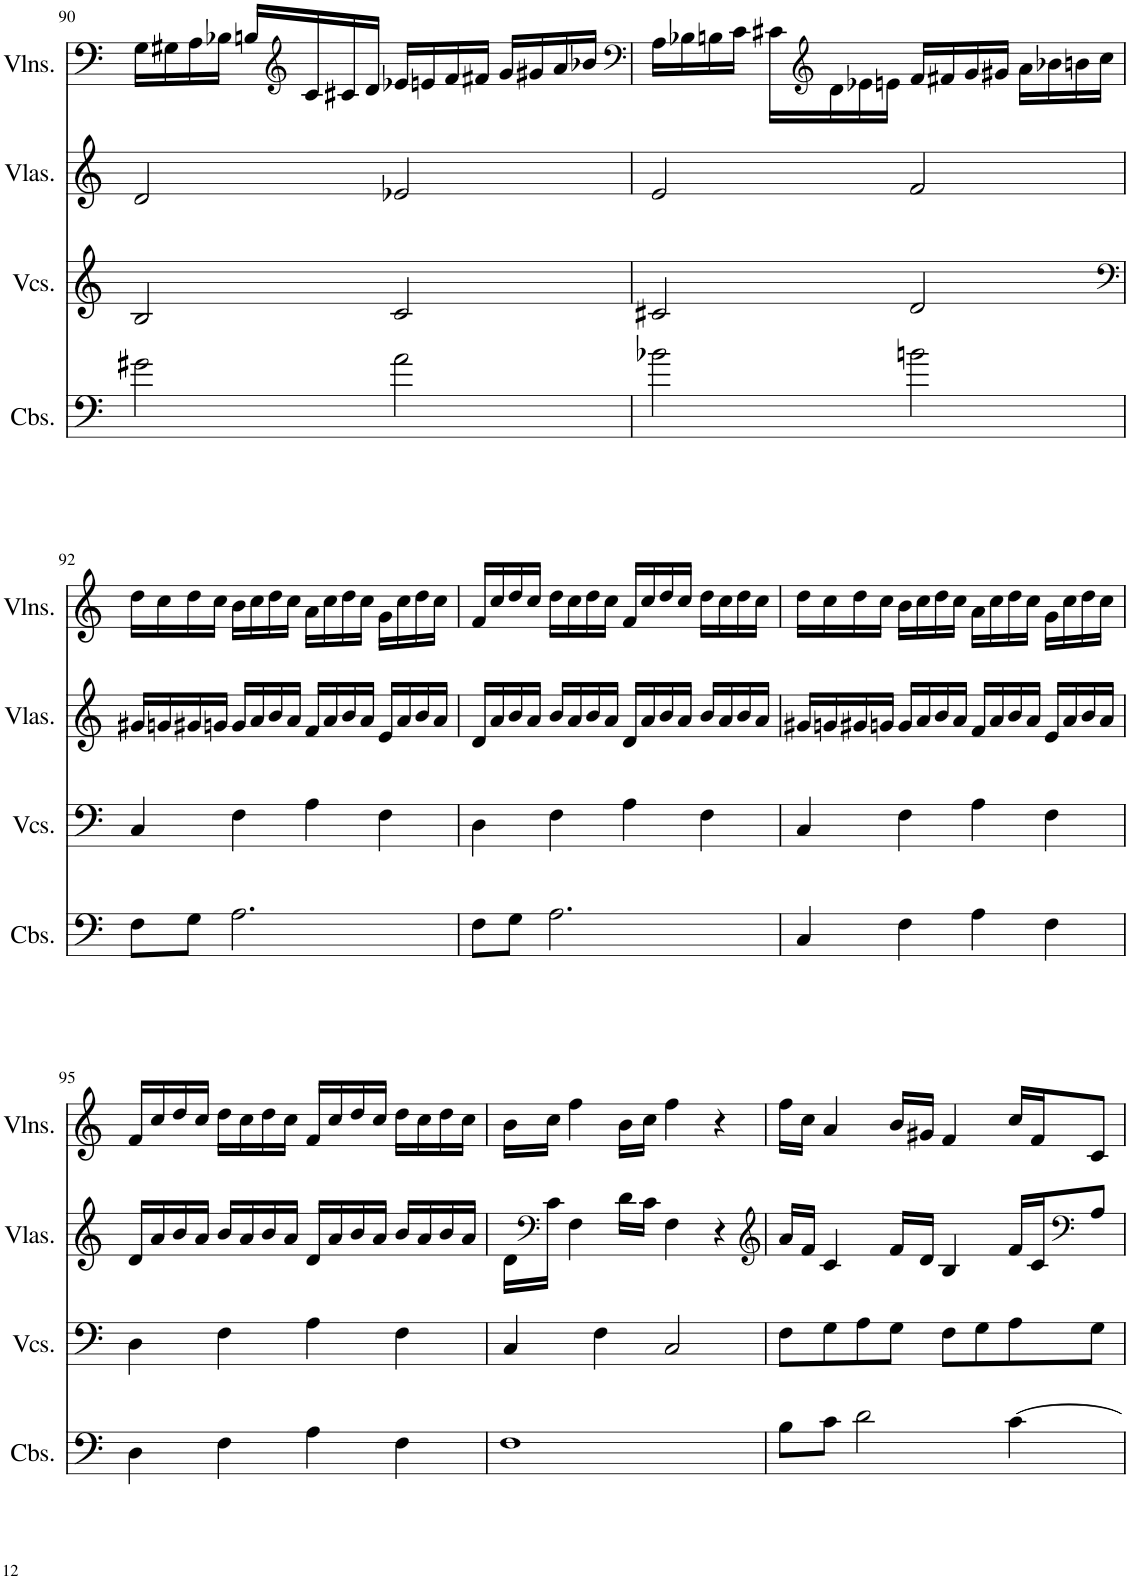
**kern	**kern	**kern	**kern
*part4	*part3	*part2	*part1
*staff4	*staff3	*staff2	*staff1
*I"Contrabasses	*I"Violoncellos	*I"Violas	*I"Violins
*I'Cbs.	*I'Vcs.	*I'Vlas.	*I'Vlns.
!!LO:PB:g=z
*clefF4	*clefG2	*clefG2	*clefF4
*Trd7c12	*	*	*
*k[]	*k[]	*k[]	*k[]
*M4/4	*M4/4	*M4/4	*M4/4
=90	=90	=90	=90
2g#X\	2B/	2d/	16G\LL
.	.	.	16G#X\
.	.	.	16A\
.	.	.	16B-X\JJ
.	.	.	16Bn/LL
*	*	*	*clefG2
.	.	.	16c/
.	.	.	16c#X/
.	.	.	16d/JJ
2a\	2c/	2e-X/	16e-X/LL
.	.	.	16en/
.	.	.	16f/
.	.	.	16f#X/JJ
.	.	.	16g/LL
.	.	.	16g#X/
.	.	.	16a/
.	.	.	16b-X/JJ
=91	=91	=91	=91
*	*	*	*clefF4
2b-X\	2c#X/	2e/	16A\LL
.	.	.	16B-X\
.	.	.	16Bn\
.	.	.	16c\JJ
.	.	.	16c#X\LL
*	*	*	*clefG2
.	.	.	16d\
.	.	.	16e-X\
.	.	.	16en\JJ
2bn\	2d/	2f/	16f/LL
.	.	.	16f#X/
.	.	.	16g/
.	.	.	16g#X/JJ
.	.	.	16a\LL
.	.	.	16b-X\
.	.	.	16bn\
.	.	.	16cc\JJ
!!LO:LB:g=z
=92	=92	=92	=92
*	*clefF4	*	*
8F\L	4C/	16g#X/LL	16dd\LL
.	.	16gn/	16cc\
8G\J	.	16g#X/	16dd\
.	.	16gn/JJ	16cc\JJ
2.A\	4F\	16g/LL	16b\LL
.	.	16a/	16cc\
.	.	16b/	16dd\
.	.	16a/JJ	16cc\JJ
.	4A\	16f/LL	16a\LL
.	.	16a/	16cc\
.	.	16b/	16dd\
.	.	16a/JJ	16cc\JJ
.	4F\	16e/LL	16g\LL
.	.	16a/	16cc\
.	.	16b/	16dd\
.	.	16a/JJ	16cc\JJ
=93	=93	=93	=93
8F\L	4D\	16d/LL	16f/LL
.	.	16a/	16cc/
8G\J	.	16b/	16dd/
.	.	16a/JJ	16cc/JJ
2.A\	4F\	16b/LL	16dd\LL
.	.	16a/	16cc\
.	.	16b/	16dd\
.	.	16a/JJ	16cc\JJ
.	4A\	16d/LL	16f/LL
.	.	16a/	16cc/
.	.	16b/	16dd/
.	.	16a/JJ	16cc/JJ
.	4F\	16b/LL	16dd\LL
.	.	16a/	16cc\
.	.	16b/	16dd\
.	.	16a/JJ	16cc\JJ
=94	=94	=94	=94
4C/	4C/	16g#X/LL	16dd\LL
.	.	16gn/	16cc\
.	.	16g#X/	16dd\
.	.	16gn/JJ	16cc\JJ
4F\	4F\	16g/LL	16b\LL
.	.	16a/	16cc\
.	.	16b/	16dd\
.	.	16a/JJ	16cc\JJ
4A\	4A\	16f/LL	16a\LL
.	.	16a/	16cc\
.	.	16b/	16dd\
.	.	16a/JJ	16cc\JJ
4F\	4F\	16e/LL	16g\LL
.	.	16a/	16cc\
.	.	16b/	16dd\
.	.	16a/JJ	16cc\JJ
!!LO:LB:g=z
=95	=95	=95	=95
4D\	4D\	16d/LL	16f/LL
.	.	16a/	16cc/
.	.	16b/	16dd/
.	.	16a/JJ	16cc/JJ
4F\	4F\	16b/LL	16dd\LL
.	.	16a/	16cc\
.	.	16b/	16dd\
.	.	16a/JJ	16cc\JJ
4A\	4A\	16d/LL	16f/LL
.	.	16a/	16cc/
.	.	16b/	16dd/
.	.	16a/JJ	16cc/JJ
4F\	4F\	16b/LL	16dd\LL
.	.	16a/	16cc\
.	.	16b/	16dd\
.	.	16a/JJ	16cc\JJ
=96	=96	=96	=96
1F	4C/	16d\LL	16b\LL
*	*	*clefF4	*
.	.	16c\JJ	16cc\JJ
.	.	4F\	4ff\
.	4F\	.	.
.	.	16d\LL	16b\LL
.	.	16c\JJ	16cc\JJ
.	2C/	4F\	4ff\
.	.	4r	4r
=97	=97	=97	=97
*	*	*clefG2	*
8B\L	8F\L	16a/LL	16ff\LL
.	.	16f/JJ	16cc\JJ
8c\J	8G\	4c/	4a/
2d\	8A\	.	.
.	8G\J	16f/LL	16b/LL
.	.	16d/JJ	16g#X/JJ
.	8F\L	4B/	4f/
.	8G\	.	.
[4c\	8A\	16f/LL	16cc/LL
.	.	16c/J	16f/J
*	*	*clefF4	*
.	8G\J	8A/J	8c/J
=	=	=	=
*-	*-	*-	*-
